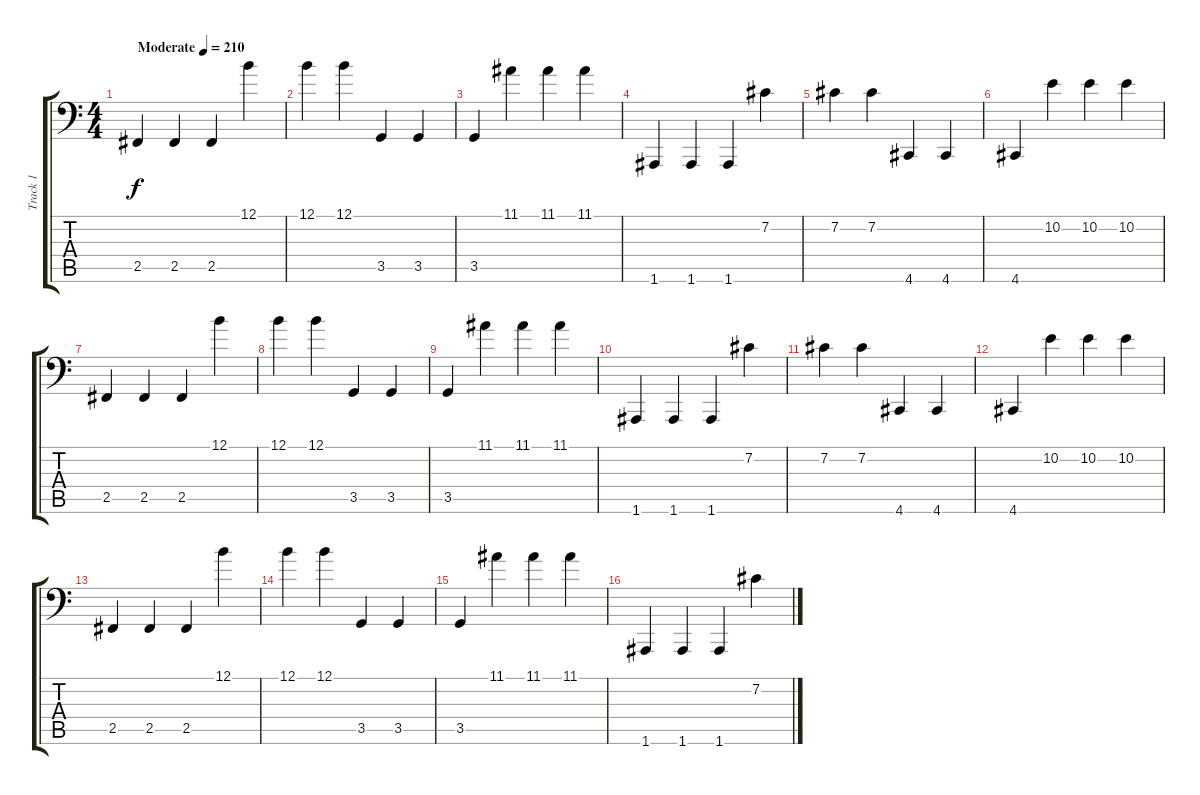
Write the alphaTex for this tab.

\track ("Track 1" "Track 1") {instrument fx7echoes}
\staff {score tabs}
\tuning (B3 Gb3 D3 A2 E2 A1) {hide}
\ts (4 4)
\tempo (210 "Moderate")
\clef f4
\ks c
2.5.4{dy f instrument fx7echoes} 2.5.4 2.5.4 12.1.4 |
12.1.4 12.1.4 3.5.4 3.5.4 |
3.5.4 11.1.4 11.1.4 11.1.4 |
1.6.4 1.6.4 1.6.4 7.2.4 |
7.2.4 7.2.4 4.6.4 4.6.4 |
4.6.4 10.2.4 10.2.4 10.2.4 |
2.5.4 2.5.4 2.5.4 12.1.4 |
12.1.4 12.1.4 3.5.4 3.5.4 |
3.5.4 11.1.4 11.1.4 11.1.4 |
1.6.4 1.6.4 1.6.4 7.2.4 |
7.2.4 7.2.4 4.6.4 4.6.4 |
4.6.4 10.2.4 10.2.4 10.2.4 |
2.5.4 2.5.4 2.5.4 12.1.4 |
12.1.4 12.1.4 3.5.4 3.5.4 |
3.5.4 11.1.4 11.1.4 11.1.4 |
1.6.4 1.6.4 1.6.4 7.2.4
